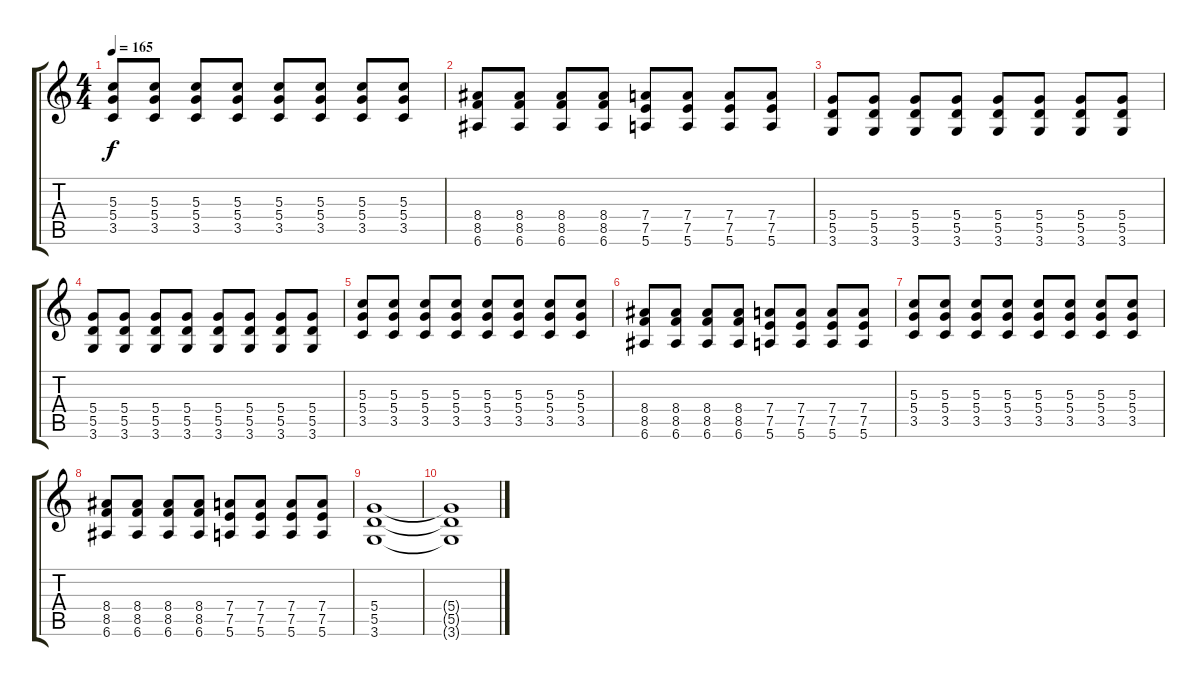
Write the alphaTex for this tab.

\track "" {instrument distortionguitar}
\staff {score tabs}
\tuning (E4 B3 G3 D3 A2 E2) {hide}
\ts (4 4)
\tempo 165
\clef g2
\ks c
(5.3 5.4 3.5).8{dy f} (5.3 5.4 3.5).8 (5.3 5.4 3.5).8 (5.3 5.4 3.5).8 (5.3 5.4 3.5).8 (5.3 5.4 3.5).8 (5.3 5.4 3.5).8 (5.3 5.4 3.5).8 |
(8.4 8.5 6.6).8 (8.4 8.5 6.6).8 (8.4 8.5 6.6).8 (8.4 8.5 6.6).8 (7.4 7.5 5.6).8 (7.4 7.5 5.6).8 (7.4 7.5 5.6).8 (7.4 7.5 5.6).8 |
(5.4 5.5 3.6).8 (5.4 5.5 3.6).8 (5.4 5.5 3.6).8 (5.4 5.5 3.6).8 (5.4 5.5 3.6).8 (5.4 5.5 3.6).8 (5.4 5.5 3.6).8 (5.4 5.5 3.6).8 |
(5.4 5.5 3.6).8 (5.4 5.5 3.6).8 (5.4 5.5 3.6).8 (5.4 5.5 3.6).8 (5.4 5.5 3.6).8 (5.4 5.5 3.6).8 (5.4 5.5 3.6).8 (5.4 5.5 3.6).8 |
(5.3 5.4 3.5).8 (5.3 5.4 3.5).8 (5.3 5.4 3.5).8 (5.3 5.4 3.5).8 (5.3 5.4 3.5).8 (5.3 5.4 3.5).8 (5.3 5.4 3.5).8 (5.3 5.4 3.5).8 |
(8.4 8.5 6.6).8 (8.4 8.5 6.6).8 (8.4 8.5 6.6).8 (8.4 8.5 6.6).8 (7.4 7.5 5.6).8 (7.4 7.5 5.6).8 (7.4 7.5 5.6).8 (7.4 7.5 5.6).8 |
(5.3 5.4 3.5).8 (5.3 5.4 3.5).8 (5.3 5.4 3.5).8 (5.3 5.4 3.5).8 (5.3 5.4 3.5).8 (5.3 5.4 3.5).8 (5.3 5.4 3.5).8 (5.3 5.4 3.5).8 |
(8.4 8.5 6.6).8 (8.4 8.5 6.6).8 (8.4 8.5 6.6).8 (8.4 8.5 6.6).8 (7.4 7.5 5.6).8 (7.4 7.5 5.6).8 (7.4 7.5 5.6).8 (7.4 7.5 5.6).8 |
(5.4 5.5 3.6).1 |
(5.4{t} 5.5{t} 3.6{t}).1
